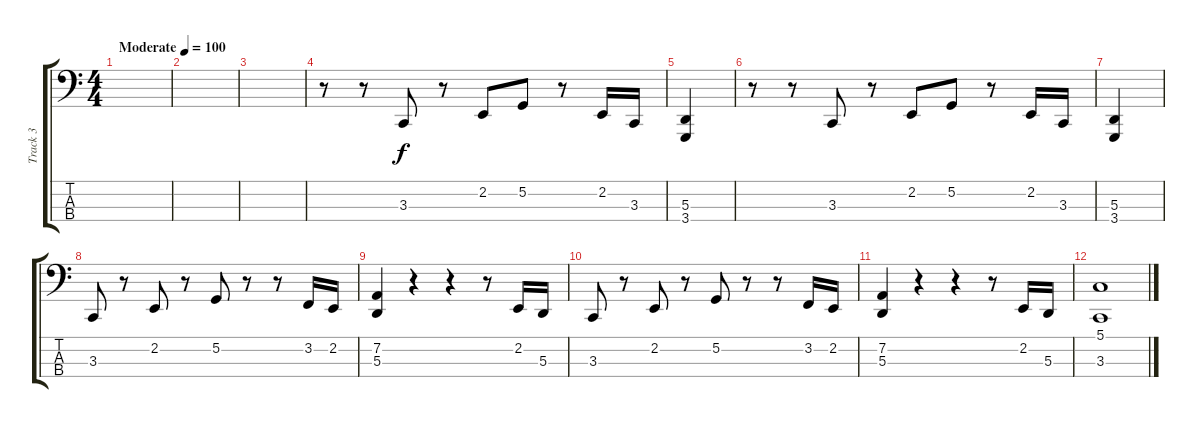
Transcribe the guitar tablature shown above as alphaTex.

\track ("Track 3" "Track 3") {instrument timpani}
\staff {score tabs}
\tuning (G2 D2 A1 E1) {hide}
\ts (4 4)
\tempo (100 "Moderate")
\clef f4
\ks c
|
|
|
r.8 r.8 3.3.8 r.8 2.2.8 5.2.8 r.8 2.2.16 3.3.16 |
(5.3 3.4).4 |
r.8 r.8 3.3.8 r.8 2.2.8 5.2.8 r.8 2.2.16 3.3.16 |
(5.3 3.4).4 |
3.3.8 r.8 2.2.8 r.8 5.2.8 r.8 r.8 3.2.16 2.2.16 |
(7.2 5.3).4 r.4 r.4 r.8 2.2.16 5.3.16 |
3.3.8 r.8 2.2.8 r.8 5.2.8 r.8 r.8 3.2.16 2.2.16 |
(7.2 5.3).4 r.4 r.4 r.8 2.2.16 5.3.16 |
(5.1 3.3).1
